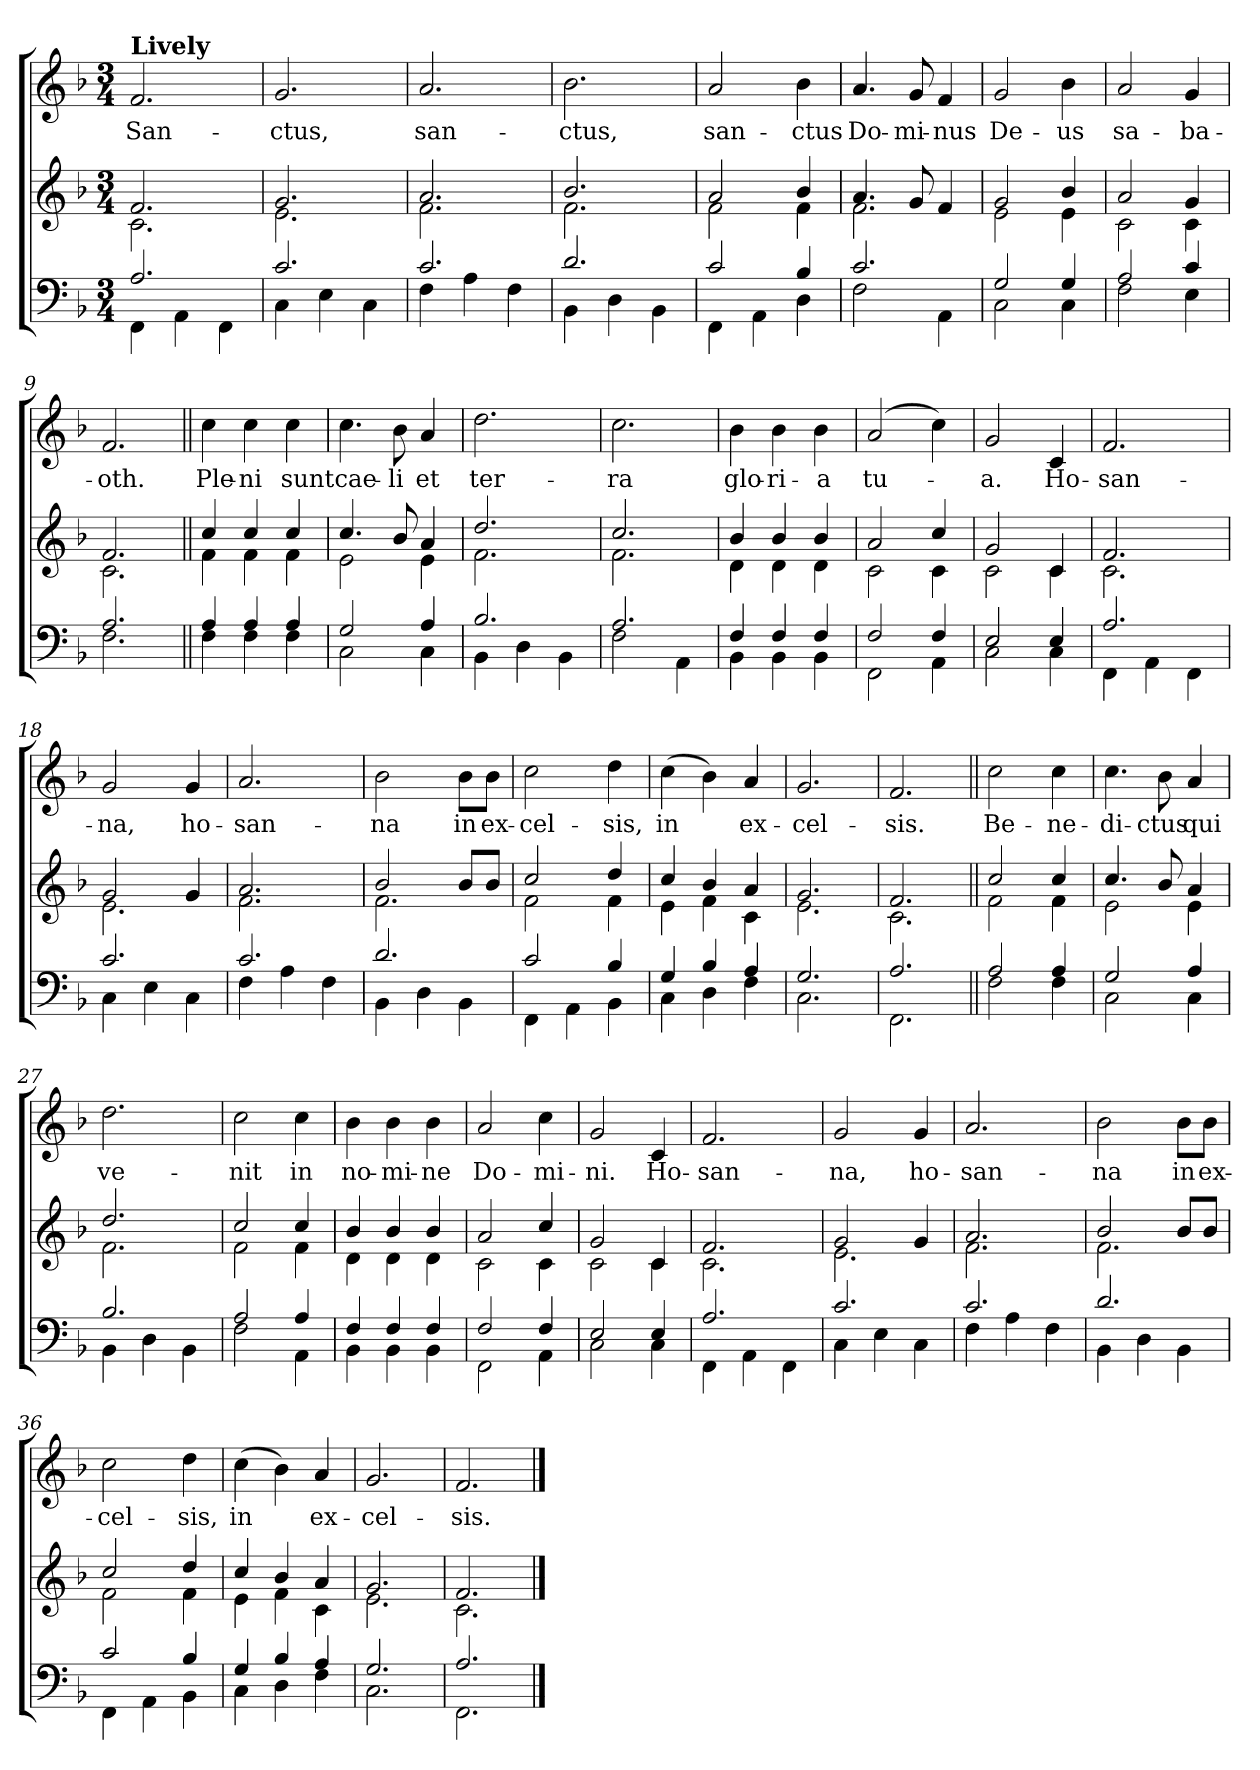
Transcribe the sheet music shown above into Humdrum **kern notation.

**kern	**kern	**kern	**text
*part2	*part2	*part1	*part1
*staff3	*staff2	*staff1	*staff1
*clefF4	*clefG2	*clefG2	*
*k[b-]	*k[b-]	*k[b-]	*
*F:	*F:	*F:	*
*M3/4	*M3/4	*M3/4	*
=1	=1	=1	=1
*^	*^	*	*
!	!	!	!	!LO:TX:a:B:t=Lively	!
!	!	!	!	!	!LO:LY:b
2.A/	4FF\	2.f/	2.c\	2.f/	San-
.	4AA\	.	.	.	.
.	4FF\	.	.	.	.
=2	=2	=2	=2	=2	=2
!	!	!	!	!	!LO:LY:b
2.c/	4C\	2.g/	2.e\	2.g/	-ctus,
.	4E\	.	.	.	.
.	4C\	.	.	.	.
=3	=3	=3	=3	=3	=3
!	!	!	!	!	!LO:LY:b
2.c/	4F\	2.a/	2.f\	2.a/	san-
.	4A\	.	.	.	.
.	4F\	.	.	.	.
=4	=4	=4	=4	=4	=4
!	!	!	!	!	!LO:LY:b
2.d/	4BB-\	2.b-/	2.f\	2.b-\	-ctus,
.	4D\	.	.	.	.
.	4BB-\	.	.	.	.
=5	=5	=5	=5	=5	=5
!	!	!	!	!	!LO:LY:b
2c/	4FF\	2a/	2f\	2a/	san-
.	4AA\	.	.	.	.
!	!	!	!	!	!LO:LY:b
4B-/	4D\	4b-/	4f\	4b-\	-ctus
=6	=6	=6	=6	=6	=6
!	!	!	!	!	!LO:LY:b
2.c/	2F\	4.a/	2.f\	4.a/	Do-
!	!	!	!	!	!LO:LY:b
.	.	8g/	.	8g/	-mi-
!	!	!	!	!	!LO:LY:b
.	4AA\	4f/	.	4f/	-nus
!!LO:LB:g=z
=7	=7	=7	=7	=7	=7
!	!	!	!	!	!LO:LY:b
2G/	2C\	2g/	2e\	2g/	De-
!	!	!	!	!	!LO:LY:b
4G/	4C\	4b-/	4e\	4b-\	-us
=8	=8	=8	=8	=8	=8
!	!	!	!	!	!LO:LY:b
2A/	2F\	2a/	2c\	2a/	sa-
!	!	!	!	!	!LO:LY:b
4c/	4E\	4g/	4c\	4g/	-ba-
=9	=9	=9	=9	=9	=9
!	!	!	!	!	!LO:LY:b
2.A/	2.F\	2.f/	2.c\	2.f/	-oth.
=10||	=10||	=10||	=10||	=10||	=10||
!	!	!	!	!	!LO:LY:b
4A/	4F\	4cc/	4f\	4cc\	Ple-
!	!	!	!	!	!LO:LY:b
4A/	4F\	4cc/	4f\	4cc\	-ni
!	!	!	!	!	!LO:LY:b
4A/	4F\	4cc/	4f\	4cc\	sunt
=11	=11	=11	=11	=11	=11
!	!	!	!	!	!LO:LY:b
2G/	2C\	4.cc/	2e\	4.cc\	cae-
!	!	!	!	!	!LO:LY:b
.	.	8b-/	.	8b-\	-li
!	!	!	!	!	!LO:LY:b
4A/	4C\	4a/	4e\	4a/	et
=12	=12	=12	=12	=12	=12
!	!	!	!	!	!LO:LY:b
2.B-/	4BB-\	2.dd/	2.f\	2.dd\	ter-
.	4D\	.	.	.	.
.	4BB-\	.	.	.	.
!!LO:LB:g=z
=13	=13	=13	=13	=13	=13
!	!	!	!	!	!LO:LY:b
2.A/	2F\	2.cc/	2.f\	2.cc\	-ra
.	4AA\	.	.	.	.
=14	=14	=14	=14	=14	=14
!	!	!	!	!	!LO:LY:b
4F/	4BB-\	4b-/	4d\	4b-\	glo-
!	!	!	!	!	!LO:LY:b
4F/	4BB-\	4b-/	4d\	4b-\	-ri-
!	!	!	!	!	!LO:LY:b
4F/	4BB-\	4b-/	4d\	4b-\	-a
=15	=15	=15	=15	=15	=15
!	!	!	!	!	!LO:LY:b
2F/	2FF\	2a/	2c\	(>2a/	tu-
4F/	4AA\	4cc/	4c\	4cc\)	.
=16	=16	=16	=16	=16	=16
!	!	!	!	!	!LO:LY:b
2E/	2C\	2g/	2c\	2g/	-a.
!	!	!	!	!	!LO:LY:b
4E/	4C\	4c/	4c\	4c/	Ho-
=17	=17	=17	=17	=17	=17
!	!	!	!	!	!LO:LY:b
2.A/	4FF\	2.f/	2.c\	2.f/	-san-
.	4AA\	.	.	.	.
.	4FF\	.	.	.	.
=18	=18	=18	=18	=18	=18
!	!	!	!	!	!LO:LY:b
2.c/	4C\	2g/	2.e\	2g/	-na,
.	4E\	.	.	.	.
!	!	!	!	!	!LO:LY:b
.	4C\	4g/	.	4g/	ho-
!!LO:LB:g=z
=19	=19	=19	=19	=19	=19
!	!	!	!	!	!LO:LY:b
2.c/	4F\	2.a/	2.f\	2.a/	-san-
.	4A\	.	.	.	.
.	4F\	.	.	.	.
=20	=20	=20	=20	=20	=20
!	!	!	!	!	!LO:LY:b
2.d/	4BB-\	2b-/	2.f\	2b-\	-na
.	4D\	.	.	.	.
!	!	!	!	!	!LO:LY:b
.	4BB-\	8b-/L	.	8b-\L	in
!	!	!	!	!	!LO:LY:b
.	.	8b-/J	.	8b-\J	ex-
=21	=21	=21	=21	=21	=21
!	!	!	!	!	!LO:LY:b
2c/	4FF\	2cc/	2f\	2cc\	-cel-
.	4AA\	.	.	.	.
!	!	!	!	!	!LO:LY:b
4B-/	4BB-\	4dd/	4f\	4dd\	-sis,
=22	=22	=22	=22	=22	=22
!	!	!	!	!	!LO:LY:b
4G/	4C\	4cc/	4e\	(>4cc\	in
4B-/	4D\	4b-/	4f\	4b-\)	.
!	!	!	!	!	!LO:LY:b
4A/	4F\	4a/	4c\	4a/	ex-
=23	=23	=23	=23	=23	=23
!	!	!	!	!	!LO:LY:b
2.G/	2.C\	2.g/	2.e\	2.g/	-cel-
=24	=24	=24	=24	=24	=24
!	!	!	!	!	!LO:LY:b
2.A/	2.FF\	2.f/	2.c\	2.f/	-sis.
!!LO:PB:g=z
=25||	=25||	=25||	=25||	=25||	=25||
!	!	!	!	!	!LO:LY:b
2A/	2F\	2cc/	2f\	2cc\	Be-
!	!	!	!	!	!LO:LY:b
4A/	4F\	4cc/	4f\	4cc\	-ne-
=26	=26	=26	=26	=26	=26
!	!	!	!	!	!LO:LY:b
2G/	2C\	4.cc/	2e\	4.cc\	-di-
!	!	!	!	!	!LO:LY:b
.	.	8b-/	.	8b-\	-ctus
!	!	!	!	!	!LO:LY:b
4A/	4C\	4a/	4e\	4a/	qui
=27	=27	=27	=27	=27	=27
!	!	!	!	!	!LO:LY:b
2.B-/	4BB-\	2.dd/	2.f\	2.dd\	ve-
.	4D\	.	.	.	.
.	4BB-\	.	.	.	.
=28	=28	=28	=28	=28	=28
!	!	!	!	!	!LO:LY:b
2A/	2F\	2cc/	2f\	2cc\	-nit
!	!	!	!	!	!LO:LY:b
4A/	4AA\	4cc/	4f\	4cc\	in
=29	=29	=29	=29	=29	=29
!	!	!	!	!	!LO:LY:b
4F/	4BB-\	4b-/	4d\	4b-\	no-
!	!	!	!	!	!LO:LY:b
4F/	4BB-\	4b-/	4d\	4b-\	-mi-
!	!	!	!	!	!LO:LY:b
4F/	4BB-\	4b-/	4d\	4b-\	-ne
=30	=30	=30	=30	=30	=30
!	!	!	!	!	!LO:LY:b
2F/	2FF\	2a/	2c\	2a/	Do-
!	!	!	!	!	!LO:LY:b
4F/	4AA\	4cc/	4c\	4cc\	-mi-
!!LO:LB:g=z
=31	=31	=31	=31	=31	=31
!	!	!	!	!	!LO:LY:b
2E/	2C\	2g/	2c\	2g/	-ni.
!	!	!	!	!	!LO:LY:b
4E/	4C\	4c/	4c\	4c/	Ho-
=32	=32	=32	=32	=32	=32
!	!	!	!	!	!LO:LY:b
2.A/	4FF\	2.f/	2.c\	2.f/	-san-
.	4AA\	.	.	.	.
.	4FF\	.	.	.	.
=33	=33	=33	=33	=33	=33
!	!	!	!	!	!LO:LY:b
2.c/	4C\	2g/	2.e\	2g/	-na,
.	4E\	.	.	.	.
!	!	!	!	!	!LO:LY:b
.	4C\	4g/	.	4g/	ho-
=34	=34	=34	=34	=34	=34
!	!	!	!	!	!LO:LY:b
2.c/	4F\	2.a/	2.f\	2.a/	-san-
.	4A\	.	.	.	.
.	4F\	.	.	.	.
=35	=35	=35	=35	=35	=35
!	!	!	!	!	!LO:LY:b
2.d/	4BB-\	2b-/	2.f\	2b-\	-na
.	4D\	.	.	.	.
!	!	!	!	!	!LO:LY:b
.	4BB-\	8b-/L	.	8b-\L	in
!	!	!	!	!	!LO:LY:b
.	.	8b-/J	.	8b-\J	ex-
=36	=36	=36	=36	=36	=36
!	!	!	!	!	!LO:LY:b
2c/	4FF\	2cc/	2f\	2cc\	-cel-
.	4AA\	.	.	.	.
!	!	!	!	!	!LO:LY:b
4B-/	4BB-\	4dd/	4f\	4dd\	-sis,
!!LO:LB:g=z
=37	=37	=37	=37	=37	=37
!	!	!	!	!	!LO:LY:b
4G/	4C\	4cc/	4e\	(>4cc\	in
4B-/	4D\	4b-/	4f\	4b-\)	.
!	!	!	!	!	!LO:LY:b
4A/	4F\	4a/	4c\	4a/	ex-
=38	=38	=38	=38	=38	=38
!	!	!	!	!	!LO:LY:b
2.G/	2.C\	2.g/	2.e\	2.g/	-cel-
=39	=39	=39	=39	=39	=39
!	!	!	!	!	!LO:LY:b
2.A/	2.FF\	2.f/	2.c\	2.f/	-sis.
*v	*v	*	*	*	*
*	*v	*v	*	*
==	==	==	==
*-	*-	*-	*-
